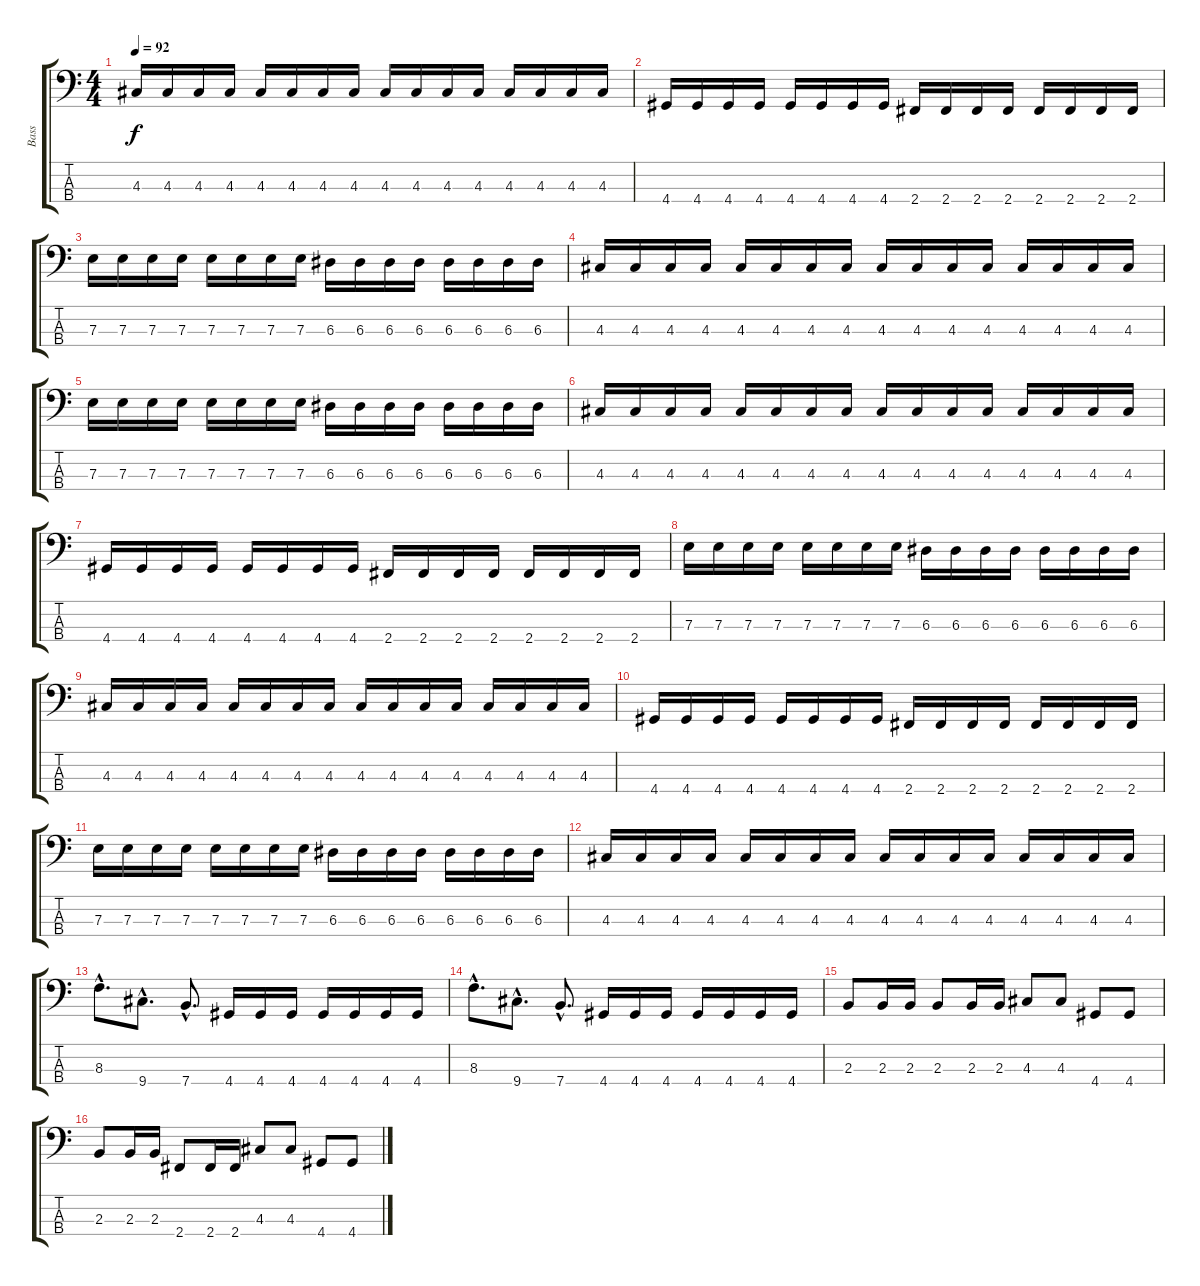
\track ("Bass" "Bass") {instrument electricbasspick}
\staff {score tabs}
\tuning (G2 D2 A1 E1) {hide}
\ts (4 4)
\tempo 92
\clef f4
\ks c
4.3.16{dy f} 4.3.16 4.3.16 4.3.16 4.3.16 4.3.16 4.3.16 4.3.16 4.3.16 4.3.16 4.3.16 4.3.16 4.3.16 4.3.16 4.3.16 4.3.16 |
4.4.16 4.4.16 4.4.16 4.4.16 4.4.16 4.4.16 4.4.16 4.4.16 2.4.16 2.4.16 2.4.16 2.4.16 2.4.16 2.4.16 2.4.16 2.4.16 |
7.3.16 7.3.16 7.3.16 7.3.16 7.3.16 7.3.16 7.3.16 7.3.16 6.3.16 6.3.16 6.3.16 6.3.16 6.3.16 6.3.16 6.3.16 6.3.16 |
4.3.16 4.3.16 4.3.16 4.3.16 4.3.16 4.3.16 4.3.16 4.3.16 4.3.16 4.3.16 4.3.16 4.3.16 4.3.16 4.3.16 4.3.16 4.3.16 |
7.3.16 7.3.16 7.3.16 7.3.16 7.3.16 7.3.16 7.3.16 7.3.16 6.3.16 6.3.16 6.3.16 6.3.16 6.3.16 6.3.16 6.3.16 6.3.16 |
4.3.16 4.3.16 4.3.16 4.3.16 4.3.16 4.3.16 4.3.16 4.3.16 4.3.16 4.3.16 4.3.16 4.3.16 4.3.16 4.3.16 4.3.16 4.3.16 |
4.4.16 4.4.16 4.4.16 4.4.16 4.4.16 4.4.16 4.4.16 4.4.16 2.4.16 2.4.16 2.4.16 2.4.16 2.4.16 2.4.16 2.4.16 2.4.16 |
7.3.16 7.3.16 7.3.16 7.3.16 7.3.16 7.3.16 7.3.16 7.3.16 6.3.16 6.3.16 6.3.16 6.3.16 6.3.16 6.3.16 6.3.16 6.3.16 |
4.3.16 4.3.16 4.3.16 4.3.16 4.3.16 4.3.16 4.3.16 4.3.16 4.3.16 4.3.16 4.3.16 4.3.16 4.3.16 4.3.16 4.3.16 4.3.16 |
4.4.16 4.4.16 4.4.16 4.4.16 4.4.16 4.4.16 4.4.16 4.4.16 2.4.16 2.4.16 2.4.16 2.4.16 2.4.16 2.4.16 2.4.16 2.4.16 |
7.3.16 7.3.16 7.3.16 7.3.16 7.3.16 7.3.16 7.3.16 7.3.16 6.3.16 6.3.16 6.3.16 6.3.16 6.3.16 6.3.16 6.3.16 6.3.16 |
4.3.16 4.3.16 4.3.16 4.3.16 4.3.16 4.3.16 4.3.16 4.3.16 4.3.16 4.3.16 4.3.16 4.3.16 4.3.16 4.3.16 4.3.16 4.3.16 |
8.3{hac}.8{d} 9.4{hac}.8{d} 7.4{hac}.8{d} 4.4.16 4.4.16 4.4.16 4.4.16 4.4.16 4.4.16 4.4.16 |
8.3{hac}.8{d} 9.4{hac}.8{d} 7.4{hac}.8{d} 4.4.16 4.4.16 4.4.16 4.4.16 4.4.16 4.4.16 4.4.16 |
2.3.8 2.3.16 2.3.16 2.3.8 2.3.16 2.3.16 4.3.8 4.3.8 4.4.8 4.4.8 |
2.3.8 2.3.16 2.3.16 2.4.8 2.4.16 2.4.16 4.3.8 4.3.8 4.4.8 4.4.8
